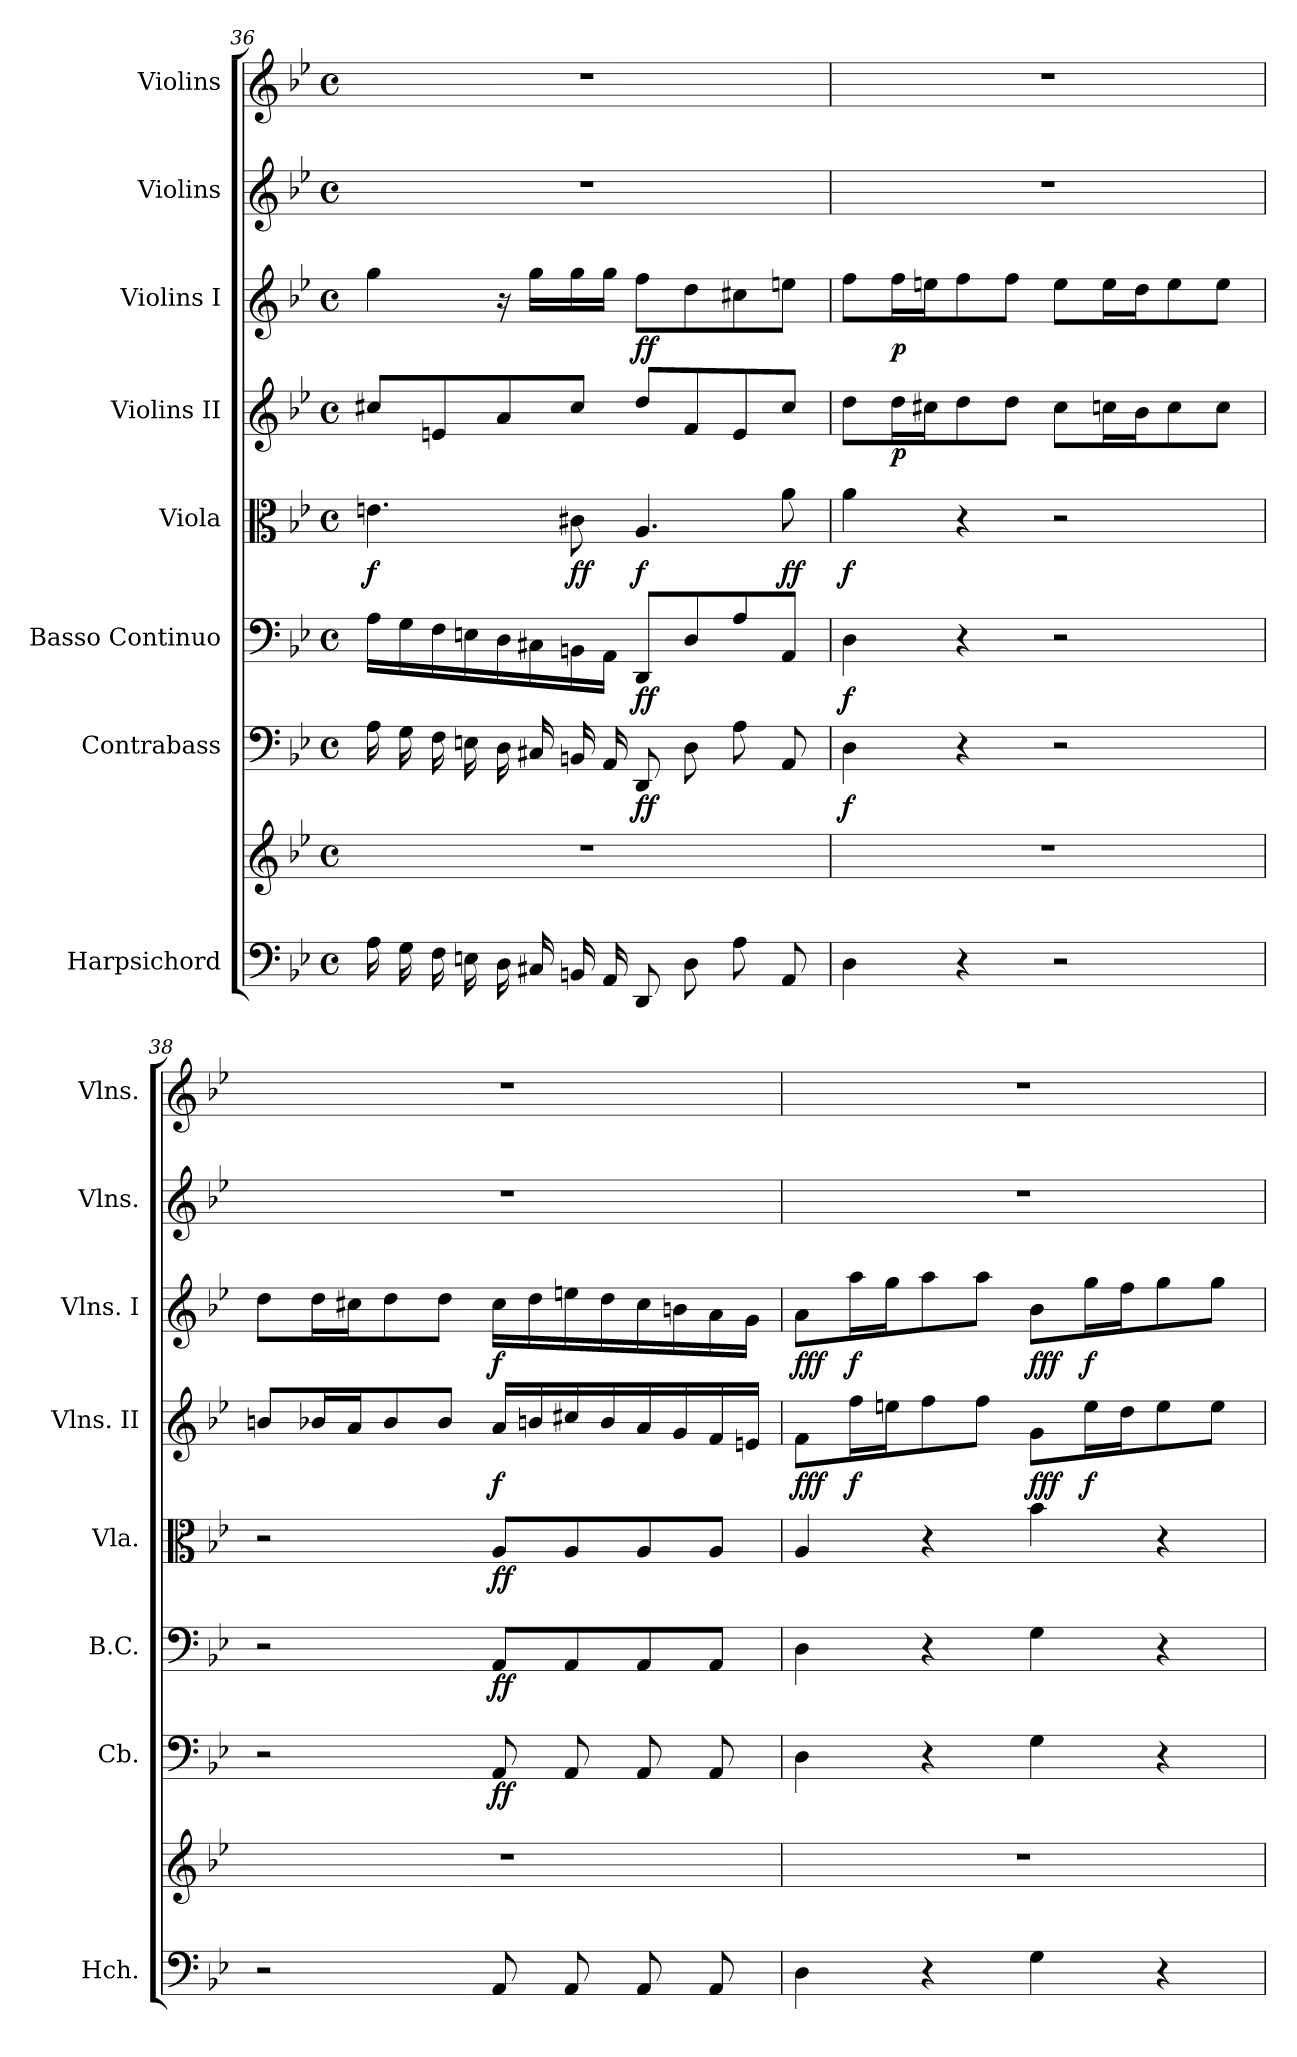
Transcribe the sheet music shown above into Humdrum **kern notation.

**kern	**kern	**kern	**dynam	**kern	**dynam	**kern	**dynam	**kern	**dynam	**kern	**dynam	**kern	**kern
*part8	*part8	*part7	*part7	*part6	*part6	*part5	*part5	*part4	*part4	*part3	*part3	*part2	*part1
*staff9	*staff8	*staff7	*staff7	*staff6	*staff6	*staff5	*staff5	*staff4	*staff4	*staff3	*staff3	*staff2	*staff1
*I"Harpsichord	*	*I"Contrabass	*	*I"Basso Continuo	*	*I"Viola	*	*I"Violins II	*	*I"Violins I	*	*I"Violins	*I"Violins
*I'Hch.	*	*I'Cb.	*	*I'B.C.	*	*I'Vla.	*	*I'Vlns. II	*	*I'Vlns. I	*	*I'Vlns.	*I'Vlns.
*clefF4	*clefG2	*clefF4	*	*clefF4	*	*clefC3	*	*clefG2	*	*clefG2	*	*clefG2	*clefG2
*	*	*ITrd7c12	*	*	*	*	*	*	*	*	*	*	*
*k[b-e-]	*k[b-e-]	*k[b-e-]	*	*k[b-e-]	*	*k[b-e-]	*	*k[b-e-]	*	*k[b-e-]	*	*k[b-e-]	*k[b-e-]
*M4/4	*M4/4	*M4/4	*	*M4/4	*	*M4/4	*	*M4/4	*	*M4/4	*	*M4/4	*M4/4
*met(c)	*met(c)	*met(c)	*	*met(c)	*	*met(c)	*	*met(c)	*	*met(c)	*	*met(c)	*met(c)
=36	=36	=36	=36	=36	=36	=36	=36	=36	=36	=36	=36	=36	=36
!	!	!	!	!	!	!	!LO:DY:b	!	!	!	!	!	!
16A\	1r	16AA\	.	16A\LL	.	4.en\	f	8cc#X/L	.	4gg\	.	1r	1r
16G\	.	16GG\	.	16G\	.	.	.	.	.	.	.	.	.
16F\	.	16FF\	.	16F\	.	.	.	8en/	.	.	.	.	.
16En\	.	16EEn\	.	16En\	.	.	.	.	.	.	.	.	.
16D\	.	16DD\	.	16D\	.	.	.	8a/	.	16r	.	.	.
16C#X/	.	16CC#X/	.	16C#X\	.	.	.	.	.	16gg\LL	.	.	.
!	!	!	!	!	!	!	!LO:DY:b	!	!	!	!	!	!
16BBn/	.	16BBBn/	.	16BBn\	.	8c#X\	ff	8cc#/J	.	16gg\	.	.	.
16AA/	.	16AAA/	.	16AA\JJ	.	.	.	.	.	16gg\JJ	.	.	.
!	!	!	!LO:DY:b	!	!LO:DY:b	!	!LO:DY:b	!	!	!	!LO:DY:b	!	!
8DD/	.	8DDD/	ff	8DD/L	ff	4.A/	f	8dd/L	.	8ff\L	ff	.	.
8D\	.	8DD\	.	8D/	.	.	.	8f/	.	8dd\	.	.	.
8A\	.	8AA\	.	8A/	.	.	.	8e/	.	8cc#X\	.	.	.
!	!	!	!	!	!	!	!LO:DY:b	!	!	!	!	!	!
8AA/	.	8AAA/	.	8AA/J	.	8a\	ff	8cc#/J	.	8een\J	.	.	.
=37	=37	=37	=37	=37	=37	=37	=37	=37	=37	=37	=37	=37	=37
!	!	!	!LO:DY:b	!	!LO:DY:b	!	!LO:DY:b	!	!	!	!	!	!
4D\	1r	4DD\	f	4D\	f	4a\	f	8dd\L	.	8ff\L	.	1r	1r
!	!	!	!	!	!	!	!	!	!LO:DY:b	!	!LO:DY:b	!	!
.	.	.	.	.	.	.	.	16dd\L	p	16ff\L	p	.	.
.	.	.	.	.	.	.	.	16cc#X\J	.	16een\J	.	.	.
4r	.	4r	.	4r	.	4r	.	8dd\	.	8ff\	.	.	.
.	.	.	.	.	.	.	.	8dd\J	.	8ff\J	.	.	.
2r	.	2r	.	2r	.	2r	.	8cc#\L	.	8ee\L	.	.	.
.	.	.	.	.	.	.	.	16ccn\L	.	16ee\L	.	.	.
.	.	.	.	.	.	.	.	16b-\J	.	16dd\J	.	.	.
.	.	.	.	.	.	.	.	8cc\	.	8ee\	.	.	.
.	.	.	.	.	.	.	.	8cc\J	.	8ee\J	.	.	.
!!LO:PB:g=z
=38	=38	=38	=38	=38	=38	=38	=38	=38	=38	=38	=38	=38	=38
2r	1r	2r	.	2r	.	2r	.	8bn/L	.	8dd\L	.	1r	1r
.	.	.	.	.	.	.	.	16b-X/L	.	16dd\L	.	.	.
.	.	.	.	.	.	.	.	16a/J	.	16cc#X\J	.	.	.
.	.	.	.	.	.	.	.	8b-/	.	8dd\	.	.	.
.	.	.	.	.	.	.	.	8b-/J	.	8dd\J	.	.	.
!	!	!	!LO:DY:b	!	!LO:DY:b	!	!LO:DY:b	!	!LO:DY:b	!	!LO:DY:b	!	!
8AA/	.	8AAA/	ff	8AA/L	ff	8A/L	ff	16a/LL	f	16cc#\LL	f	.	.
.	.	.	.	.	.	.	.	16bn/	.	16dd\	.	.	.
8AA/	.	8AAA/	.	8AA/	.	8A/	.	16cc#X/	.	16een\	.	.	.
.	.	.	.	.	.	.	.	16b/	.	16dd\	.	.	.
8AA/	.	8AAA/	.	8AA/	.	8A/	.	16a/	.	16cc#\	.	.	.
.	.	.	.	.	.	.	.	16g/	.	16bn\	.	.	.
8AA/	.	8AAA/	.	8AA/J	.	8A/J	.	16f/	.	16a\	.	.	.
.	.	.	.	.	.	.	.	16en/JJ	.	16g\JJ	.	.	.
=39	=39	=39	=39	=39	=39	=39	=39	=39	=39	=39	=39	=39	=39
!	!	!	!	!	!	!	!	!	!LO:DY:b	!	!LO:DY:b	!	!
4D\	1r	4DD\	.	4D\	.	4A/	.	8f\L	fff	8a\L	fff	1r	1r
!	!	!	!	!	!	!	!	!	!LO:DY:b	!	!LO:DY:b	!	!
.	.	.	.	.	.	.	.	16ff\L	f	16aa\L	f	.	.
.	.	.	.	.	.	.	.	16een\J	.	16gg\J	.	.	.
4r	.	4r	.	4r	.	4r	.	8ff\	.	8aa\	.	.	.
.	.	.	.	.	.	.	.	8ff\J	.	8aa\J	.	.	.
!	!	!	!	!	!	!	!	!	!LO:DY:b	!	!LO:DY:b	!	!
4G\	.	4GG\	.	4G\	.	4b-\	.	8g\L	fff	8b-\L	fff	.	.
!	!	!	!	!	!	!	!	!	!LO:DY:b	!	!LO:DY:b	!	!
.	.	.	.	.	.	.	.	16ee\L	f	16gg\L	f	.	.
.	.	.	.	.	.	.	.	16dd\J	.	16ff\J	.	.	.
4r	.	4r	.	4r	.	4r	.	8ee\	.	8gg\	.	.	.
.	.	.	.	.	.	.	.	8ee\J	.	8gg\J	.	.	.
=	=	=	=	=	=	=	=	=	=	=	=	=	=
*-	*-	*-	*-	*-	*-	*-	*-	*-	*-	*-	*-	*-	*-
